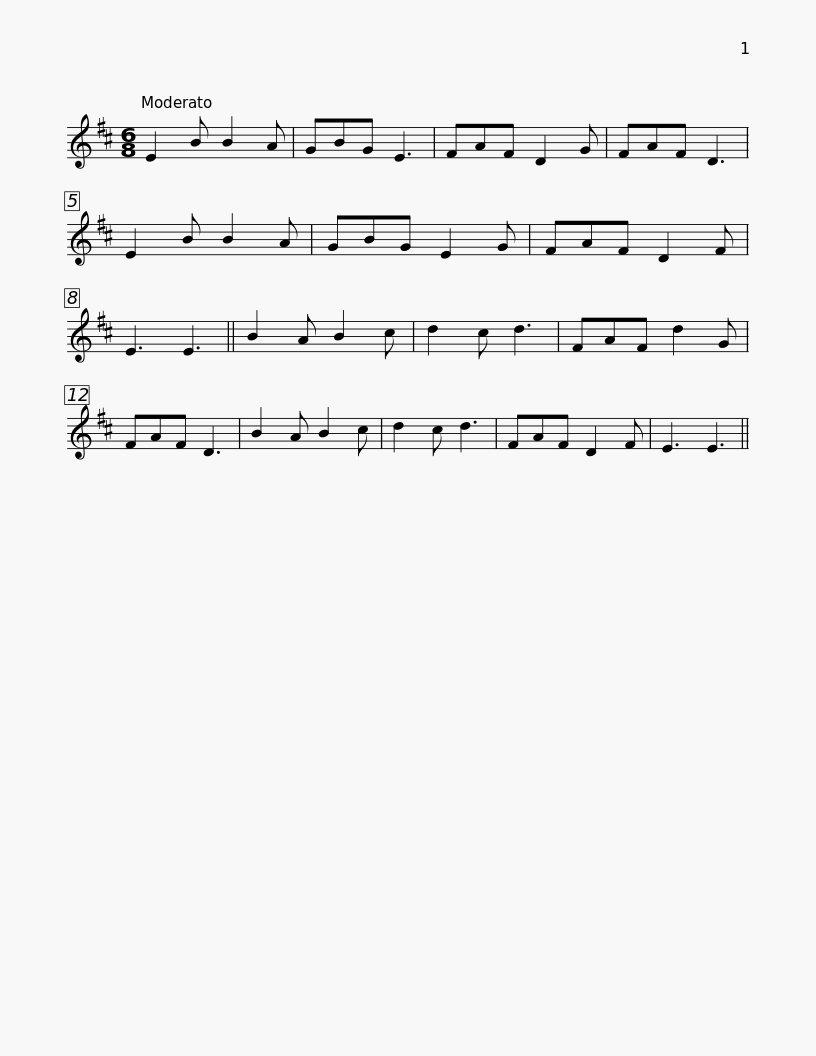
X:1
L:1/8
M:6/8
I:linebreak $
K:D
V:1 treble
V:1
 E2 B B2 A | GBG E3 | FAF D2 G | FAF D3 | E2 B B2 A | %5
 GBG E2 G | FAF D2 F | E3 E3 || B2 A B2 c |$ d2 c d3 | %10
 FAF d2 G | FAF D3 | B2 A B2 c | d2 c d3 | FAF D2 F | %15
 E3 E3 || %16
